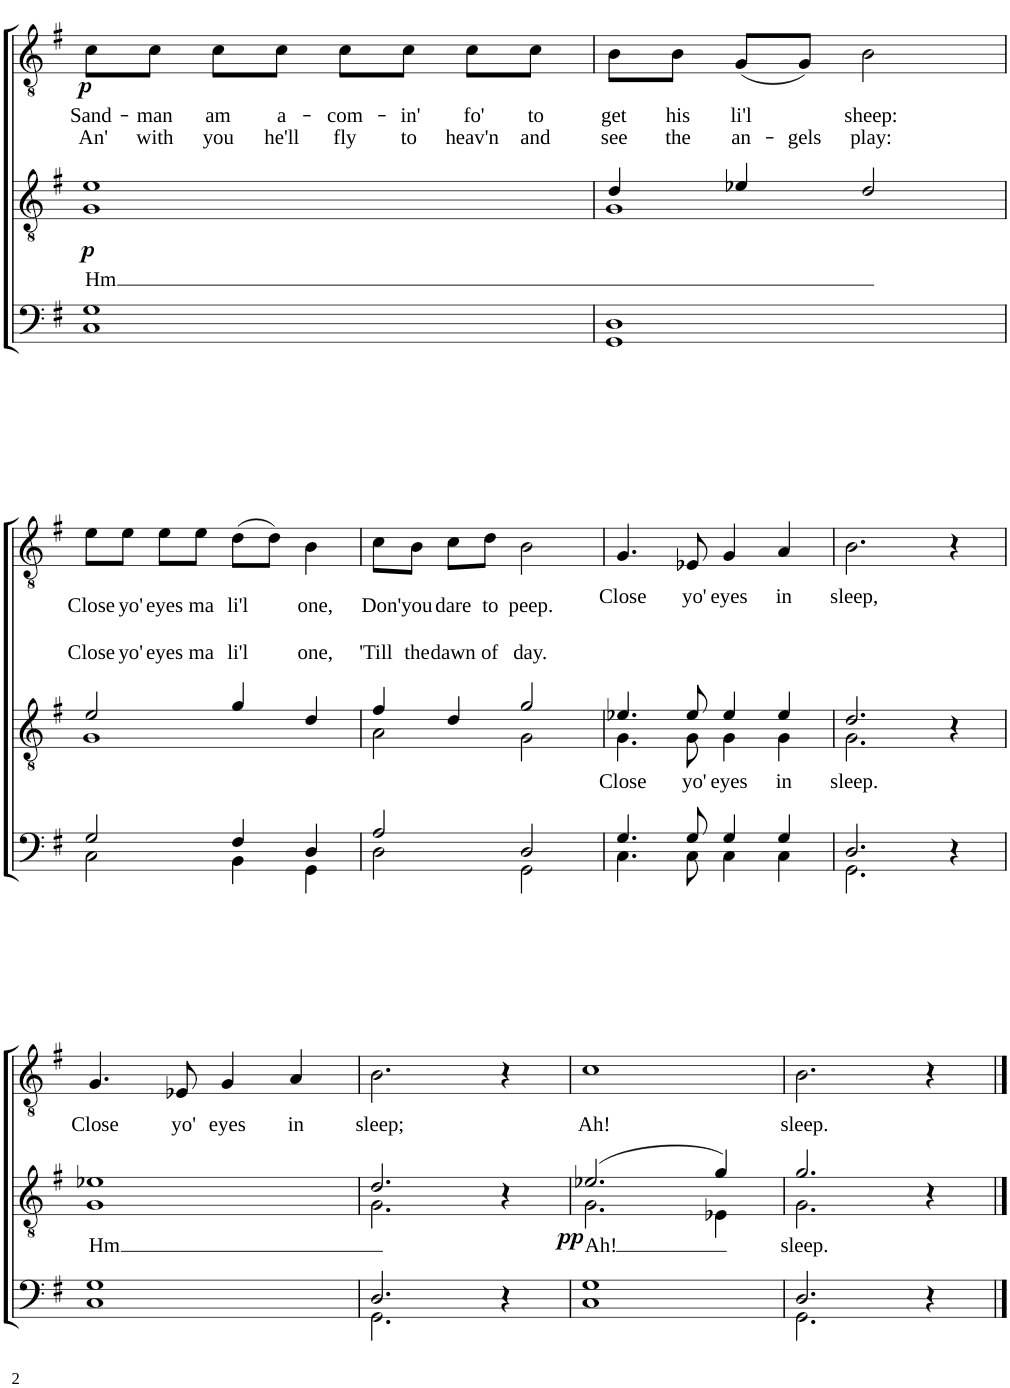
**kern	**kern	**text	**dynam	**kern	**text	**text	**dynam
*part3	*part2	*part2	*part2	*part1	*part1	*part1	*part1
*staff3	*staff2	*staff2	*staff2	*staff1	*staff1	*staff1	*staff1
*I"Piano	*I"Piano	*	*	*I"Piano	*	*	*
*I'Pno	*I'Pno	*	*	*I'Pno	*	*	*
!!LO:PB:g=z
*clefF4	*clefGv2	*	*	*clefGv2	*	*	*
*k[f#]	*k[f#]	*	*	*k[f#]	*	*	*
*M4/4	*M4/4	*	*	*M4/4	*	*	*
*met(c)	*met(c)	*	*	*met(c)	*	*	*
=11	=11	=11	=11	=11	=11	=11	=11
*^	*	*	*	*	*	*	*
!	!	!	!LO:LY:b	!LO:DY:b	!	!LO:LY:b	!LO:LY:b	!LO:DY:b
*	*	*^	*	*	*	*	*	*
1G	1C	1e	1G	Hm	p	8c\L	Sand-	An'	p
!	!	!	!	!	!	!	!LO:LY:b	!LO:LY:b	!
.	.	.	.	.	.	8c\J	-man	with	.
!	!	!	!	!	!	!	!LO:LY:b	!LO:LY:b	!
.	.	.	.	.	.	8c\L	am	you	.
!	!	!	!	!	!	!	!LO:LY:b	!LO:LY:b	!
.	.	.	.	.	.	8c\J	a-	he'll	.
!	!	!	!	!	!	!	!LO:LY:b	!LO:LY:b	!
.	.	.	.	.	.	8c\L	-com-	fly	.
!	!	!	!	!	!	!	!LO:LY:b	!LO:LY:b	!
.	.	.	.	.	.	8c\J	-in'	to	.
!	!	!	!	!	!	!	!LO:LY:b	!LO:LY:b	!
.	.	.	.	.	.	8c\L	fo'	heav'n	.
!	!	!	!	!	!	!	!LO:LY:b	!LO:LY:b	!
.	.	.	.	.	.	8c\J	to	and	.
=12	=12	=12	=12	=12	=12	=12	=12	=12	=12
!	!	!	!	!	!	!	!LO:LY:b	!LO:LY:b	!
1D	1GG	4d/	1G	.	.	8B\L	get	see	.
!	!	!	!	!	!	!	!LO:LY:b	!LO:LY:b	!
.	.	.	.	.	.	8B\J	his	the	.
!	!	!	!	!	!	!	!LO:LY:b	!LO:LY:b	!
.	.	4e-X/	.	.	.	(8G/L	li'l	an-	.
!	!	!	!	!	!	!	!	!LO:LY:b	!
.	.	.	.	.	.	8G/J)	.	-gels	.
!	!	!	!	!	!	!	!LO:LY:b	!LO:LY:b	!
.	.	2d/	.	.	.	2B\	sheep:	play:	.
!!LO:LB:g=z
=13	=13	=13	=13	=13	=13	=13	=13	=13	=13
!	!	!	!	!	!	!	!LO:LY:b	!LO:LY:b	!
2G/	2C\	2e/	1G	.	.	8e\L	Close	Close	.
!	!	!	!	!	!	!	!LO:LY:b	!LO:LY:b	!
.	.	.	.	.	.	8e\J	yo'	yo'	.
!	!	!	!	!	!	!	!LO:LY:b	!LO:LY:b	!
.	.	.	.	.	.	8e\L	eyes	eyes	.
!	!	!	!	!	!	!	!LO:LY:b	!LO:LY:b	!
.	.	.	.	.	.	8e\J	ma	ma	.
!	!	!	!	!	!	!	!LO:LY:b	!LO:LY:b	!
4F#/	4BB\	4g/	.	.	.	(8d\L	li'l	li'l	.
.	.	.	.	.	.	8d\J)	.	.	.
!	!	!	!	!	!	!	!LO:LY:b	!LO:LY:b	!
4D/	4GG\	4d/	.	.	.	4B\	one,	one,	.
=14	=14	=14	=14	=14	=14	=14	=14	=14	=14
!	!	!	!	!	!	!	!LO:LY:b	!LO:LY:b	!
2A/	2D\	4f#/	2A\	.	.	8c\L	Don'	'Till	.
!	!	!	!	!	!	!	!LO:LY:b	!LO:LY:b	!
.	.	.	.	.	.	8B\J	you	the	.
!	!	!	!	!	!	!	!LO:LY:b	!LO:LY:b	!
.	.	4d/	.	.	.	8c\L	dare	dawn	.
!	!	!	!	!	!	!	!LO:LY:b	!LO:LY:b	!
.	.	.	.	.	.	8d\J	to	of	.
!	!	!	!	!	!	!	!LO:LY:b	!LO:LY:b	!
2D/	2GG\	2g/	2G\	.	.	2B\	peep.	day.	.
=15	=15	=15	=15	=15	=15	=15	=15	=15	=15
!	!	!	!	!LO:LY:b	!	!	!LO:LY:b	!	!
4.G/	4.C\	4.e-X/	4.G\	Close	.	4.G/	Close	.	.
!	!	!	!	!LO:LY:b	!	!	!LO:LY:b	!	!
8G/	8C\	8e-/	8G\	yo'	.	8E-X/	yo'	.	.
!	!	!	!	!LO:LY:b	!	!	!LO:LY:b	!	!
4G/	4C\	4e-/	4G\	eyes	.	4G/	eyes	.	.
!	!	!	!	!LO:LY:b	!	!	!LO:LY:b	!	!
4G/	4C\	4e-/	4G\	in	.	4A/	in	.	.
=16	=16	=16	=16	=16	=16	=16	=16	=16	=16
!	!	!	!	!LO:LY:b	!	!	!LO:LY:b	!	!
2.D/	2.GG\	2.d/	2.G\	sleep.	.	2.B\	sleep,	.	.
4r	4ryy	4r	4ryy	.	.	4r	.	.	.
!!LO:LB:g=z
=17	=17	=17	=17	=17	=17	=17	=17	=17	=17
!	!	!	!	!LO:LY:b	!	!	!LO:LY:b	!	!
1G	1C	1e-X	1G	Hm	.	4.G/	Close	.	.
!	!	!	!	!	!	!	!LO:LY:b	!	!
.	.	.	.	.	.	8E-X/	yo'	.	.
!	!	!	!	!	!	!	!LO:LY:b	!	!
.	.	.	.	.	.	4G/	eyes	.	.
!	!	!	!	!	!	!	!LO:LY:b	!	!
.	.	.	.	.	.	4A/	in	.	.
=18	=18	=18	=18	=18	=18	=18	=18	=18	=18
!	!	!	!	!	!	!	!LO:LY:b	!	!
2.D/	2.GG\	2.d/	2.G\	.	.	2.B\	sleep;	.	.
4r	4ryy	4r	4ryy	.	.	4r	.	.	.
=19	=19	=19	=19	=19	=19	=19	=19	=19	=19
!	!	!	!	!LO:LY:b	!LO:DY:b	!	!LO:LY:b	!	!
1G	1C	(2.e-X/	2.G\	Ah!	pp	1c	Ah!	.	.
.	.	4g/)	4E-X\	.	.	.	.	.	.
=20	=20	=20	=20	=20	=20	=20	=20	=20	=20
!	!	!	!	!LO:LY:b	!	!	!LO:LY:b	!	!
2.D/	2.GG\	2.g/	2.G\	sleep.	.	2.B\	sleep.	.	.
4r	4ryy	4r	4ryy	.	.	4r	.	.	.
*v	*v	*	*	*	*	*	*	*	*
*	*v	*v	*	*	*	*	*	*
==	==	==	==	==	==	==	==
*-	*-	*-	*-	*-	*-	*-	*-
